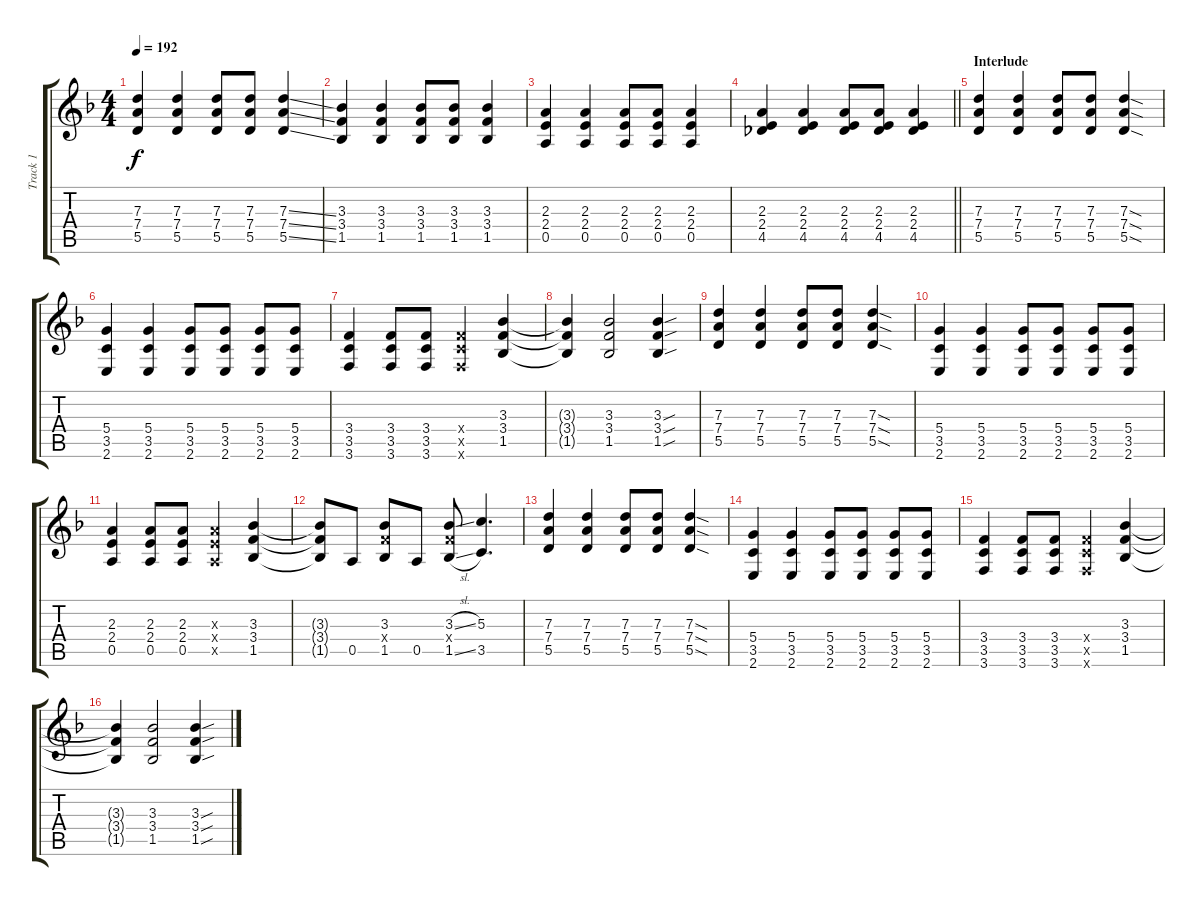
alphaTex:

\track ("Track 1" "Track 1") {instrument distortionguitar}
\staff {score tabs}
\tuning (E4 B3 G3 D3 A2 D2) {hide}
\ts (4 4)
\tempo 192
\clef g2
\ks f
(7.3 7.4 5.5).4{dy f} (7.3 7.4 5.5).4 (7.3 7.4 5.5).8 (7.3 7.4 5.5).8 (7.3{ss} 7.4{ss} 5.5{ss}).4 |
(3.3 3.4 1.5).4 (3.3 3.4 1.5).4 (3.3 3.4 1.5).8 (3.3 3.4 1.5).8 (3.3 3.4 1.5).4 |
(2.3 2.4 0.5).4 (2.3 2.4 0.5).4 (2.3 2.4 0.5).8 (2.3 2.4 0.5).8 (2.3 2.4 0.5).4 |
\barLineRight lightlight
(2.3 2.4 4.5).4 (2.3 2.4 4.5).4 (2.3 2.4 4.5).8 (2.3 2.4 4.5).8 (2.3 2.4 4.5).4 |
\section ("" "Interlude")
(7.3 7.4 5.5).4 (7.3 7.4 5.5).4 (7.3 7.4 5.5).8 (7.3 7.4 5.5).8 (7.3{sod} 7.4{sod} 5.5{sod}).4 |
(5.4 3.5 2.6).4 (5.4 3.5 2.6).4 (5.4 3.5 2.6).8 (5.4 3.5 2.6).8 (5.4 3.5 2.6).8 (5.4 3.5 2.6).8 |
(3.4 3.5 3.6).4 (3.4 3.5 3.6).8 (3.4 3.5 3.6).8 (3.4{x} 3.5{x} 3.6{x}).4 (3.3 3.4 1.5).4 |
(3.3{t} 3.4{t} 1.5{t}).4 (3.3 3.4 1.5).2 (3.3{sou} 3.4{sou} 1.5{sou}).4 |
(7.3 7.4 5.5).4 (7.3 7.4 5.5).4 (7.3 7.4 5.5).8 (7.3 7.4 5.5).8 (7.3{sod} 7.4{sod} 5.5{sod}).4 |
(5.4 3.5 2.6).4 (5.4 3.5 2.6).4 (5.4 3.5 2.6).8 (5.4 3.5 2.6).8 (5.4 3.5 2.6).8 (5.4 3.5 2.6).8 |
(2.3 2.4 0.5).4 (2.3 2.4 0.5).8 (2.3 2.4 0.5).8 (2.3{x} 2.4{x} 0.5{x}).4 (3.3 3.4 1.5).4 |
(3.3{t} 3.4{t} 1.5{t}).8 0.5.8 (3.3 3.4{x} 1.5).8 0.5.8 (3.3{sl} 3.4{x} 1.5{sl}).8 (5.3 3.5).4{d} |
(7.3 7.4 5.5).4 (7.3 7.4 5.5).4 (7.3 7.4 5.5).8 (7.3 7.4 5.5).8 (7.3{sod} 7.4{sod} 5.5{sod}).4 |
(5.4 3.5 2.6).4 (5.4 3.5 2.6).4 (5.4 3.5 2.6).8 (5.4 3.5 2.6).8 (5.4 3.5 2.6).8 (5.4 3.5 2.6).8 |
(3.4 3.5 3.6).4 (3.4 3.5 3.6).8 (3.4 3.5 3.6).8 (3.4{x} 3.5{x} 3.6{x}).4 (3.3 3.4 1.5).4 |
(3.3{t} 3.4{t} 1.5{t}).4 (3.3 3.4 1.5).2 (3.3{sou} 3.4{sou} 1.5{sou}).4
